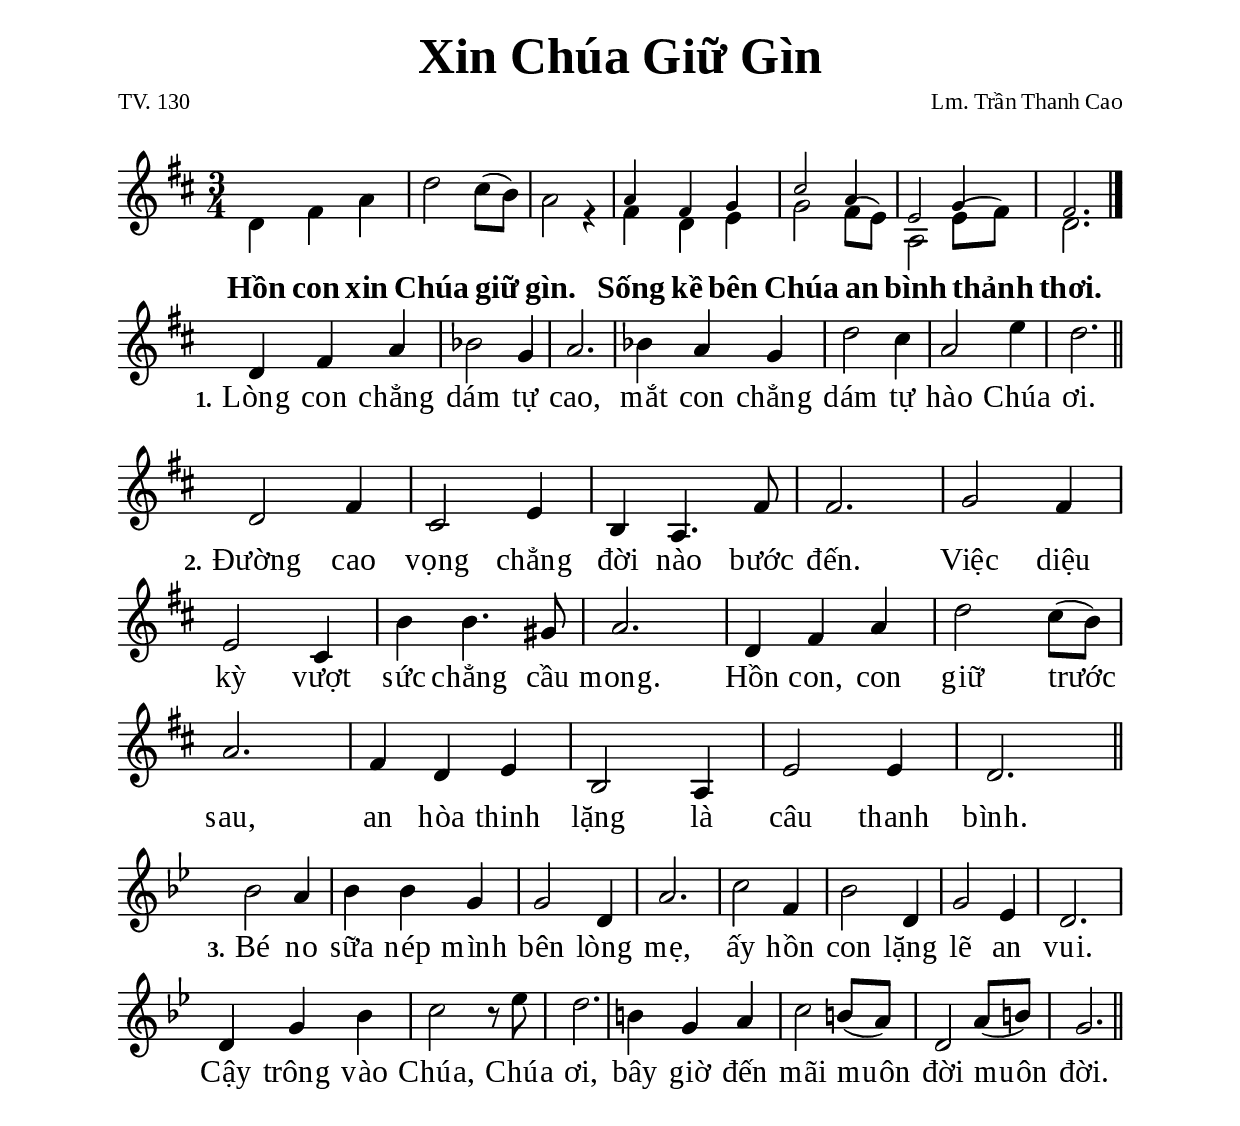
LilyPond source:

% Cài đặt chung
\version "2.20.0"
\include "english.ly"

\header {
  title = \markup { \fontsize #3 "Xin Chúa Giữ Gìn" }
  poet = "TV. 130"
  composer = "Lm. Trần Thanh Cao"
  arranger = " "
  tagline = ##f
}

\paper {
  #(set-paper-size "a4")
  top-margin = 15\mm
  bottom-margin = 15\mm
  left-margin = 20\mm
  right-margin = 20\mm
  indent = #0
  #(define fonts
    (make-pango-font-tree
      "Liberation Serif"
      "Liberation Serif"
      "Liberation Serif"
      (/ 20 20)))
  page-count = #1
}

% Nhạc điệp khúc
nhacDiepKhucSop = \relative c' {
  d4 fs a |
  d2 cs8 ^(b) |
  a2 r4 |
  fs4 d e |
  g2 fs8 ^(e) |
  a,2 e'8 ^(fs) |
  d2. \bar "|."
}

nhacDiepKhucBas = \relative c'' {
  \skip 2.
  \skip 2.
  \skip 2.
  a4 fs g |
  cs2 a4 |
  e2 g4 |
  fs2.
}

% Nhạc phiên khúc
nhacPhienKhucMot = \relative c' {
  d4 fs a |
  bf2 g4 |
  a2. |
  bf4 a g |
  d'2 cs4 |
  a2 e'4 |
  d2. \bar "||"
}

nhacPhienKhucHai = \relative c' {
  d2 fs4 |
  cs2 e4 |
  b a4. fs'8 |
  fs2. |
  g2 fs4 |
  e2 cs4 |
  b' b4. gs8 |
  a2. |
  d,4 fs a |
  d2 cs8 (b) |
  a2. |
  fs4 d e |
  b2 a4 |
  e'2 e4 |
  d2. \bar "||"
}

nhacPhienKhucBa = \relative c'' {
  bf2 a4 |
  bf4 bf g |
  g2 d4 |
  a'2. |
  c2 f,4 |
  bf2 d,4 |
  g2 ef4 |
  d2. |
  d4 g bf |
  c2 r8 ef |
  d2. |
  b!4 g a |
  c2 b!8 (a) |
  d,2 a'8 (b!) |
  g2. \bar "||"
}

% Lời điệp khúc
loiDiepKhuc = \lyricmode {
  Hồn con xin Chúa giữ gìn.
  Sống kề bên Chúa an bình thảnh thơi.
}

% Lời phiên khúc
loiPhienKhucMot = \lyricmode {
  \set stanza = #"1."
  Lòng con chẳng dám tự cao,
  mắt con chẳng dám tự hào Chúa ơi.
}

loiPhienKhucHai = \lyricmode {
  \set stanza = #"2."
  Đường cao vọng chẳng đời nào bước đến.
  Việc diệu kỳ vượt sức chẳng cầu mong.
  Hồn con, con giữ trước sau,
  an hòa thinh lặng là câu thanh bình.
}

loiPhienKhucBa = \lyricmode {
  \set stanza = #"3."
  Bé no sữa nép mình bên lòng mẹ,
  ấy hồn con lặng lẽ an vui.
  Cậy trông vào Chúa, Chúa ơi,
  bây giờ đến mãi muôn đời muôn đời.
}


% Dàn trang
\score {
  \new ChoirStaff <<
    \new Staff = diepKhuc \with {
        \consists "Merge_rests_engraver"
        \magnifyStaff #(magstep +1)
      }
      <<
      \new Voice = beSop {
        \voiceTwo \key d \major \time 3/4 \nhacDiepKhucSop
      }
      \new Voice = beBas {
        \override NoteHead.font-size = #-2
        \voiceOne \key d \major \time 3/4 \nhacDiepKhucBas
      }
    >>
    \new Lyrics \lyricsto beSop \loiDiepKhuc
  >>
  \layout {
    \override Lyrics.LyricText.font-series = #'bold
    \override Lyrics.LyricText.font-size = #+3
    \override Lyrics.LyricSpace.minimum-distance = #0.5
    \override Score.BarNumber.break-visibility = ##(#f #f #f)
  }
}

\score {
  \new ChoirStaff <<
    \new Staff = phienKhuc \with {
        \magnifyStaff #(magstep +1)
      }
      <<
      \new Voice = beSop {
        \key d \major \time 3/4 \nhacPhienKhucMot
      }
    >>
    \new Lyrics \lyricsto beSop \loiPhienKhucMot
  >>
  \layout {
    \override Staff.TimeSignature.transparent = ##t
    \override Lyrics.LyricText.font-size = #+3
    \override Lyrics.LyricSpace.minimum-distance = #1.0
    \override Score.BarNumber.break-visibility = ##(#f #f #f)
  }
}

\score {
  \new ChoirStaff <<
    \new Staff = phienKhuc \with {
        \magnifyStaff #(magstep +1)
      }
      <<
      \new Voice = beSop {
        \key d \major \time 3/4 \nhacPhienKhucHai
      }
    >>
    \new Lyrics \lyricsto beSop \loiPhienKhucHai
  >>
  \layout {
    \override Staff.TimeSignature.transparent = ##t
    \override Lyrics.LyricText.font-size = #+3
    \override Lyrics.LyricSpace.minimum-distance = #0.5
    \override Score.BarNumber.break-visibility = ##(#f #f #f)
  }
}

\score {
  \new ChoirStaff <<
    \new Staff = phienKhuc \with {
        \magnifyStaff #(magstep +1)
      }
      <<
      \new Voice = beSop {
        \key bf \major \time 3/4 \nhacPhienKhucBa
      }
    >>
    \new Lyrics \lyricsto beSop \loiPhienKhucBa
  >>
  \layout {
    \override Staff.TimeSignature.transparent = ##t
    \override Lyrics.LyricText.font-size = #+3
    \override Lyrics.LyricSpace.minimum-distance = #1.0
    \override Score.BarNumber.break-visibility = ##(#f #f #f)
  }
}
